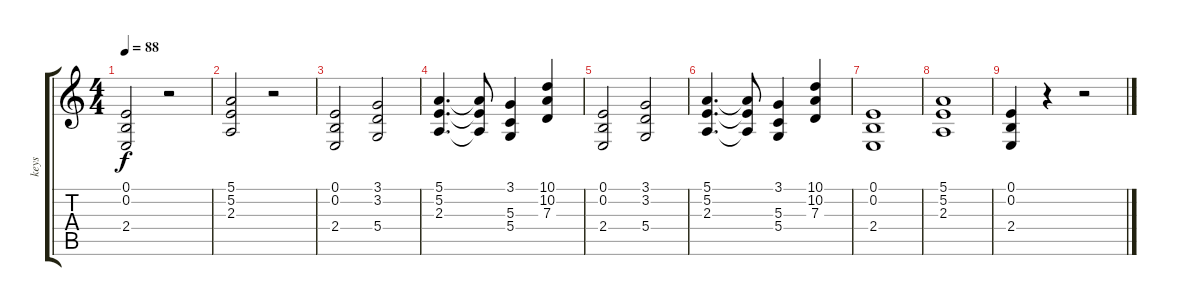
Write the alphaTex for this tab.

\track ("keys" "keys") {instrument pad7halo}
\staff {score tabs}
\tuning (E4 B3 G3 D3 A2 E2) {hide}
\ts (4 4)
\tempo 88
\clef g2
\ks c
(0.1 0.2 2.4).2{dy f} r.2 |
(5.1 5.2 2.3).2 r.2 |
(0.1 0.2 2.4).2 (3.1 3.2 5.4).2 |
(5.1 5.2 2.3).4{d} (5.1{t} 5.2{t} 2.3{t}).8 (3.1 5.3 5.4).4 (10.1 10.2 7.3).4 |
(0.1 0.2 2.4).2 (3.1 3.2 5.4).2 |
(5.1 5.2 2.3).4{d} (5.1{t} 5.2{t} 2.3{t}).8 (3.1 5.3 5.4).4 (10.1 10.2 7.3).4 |
(0.1 0.2 2.4).1 |
(5.1 5.2 2.3).1 |
(0.1 0.2 2.4).4 r.4 r.2
